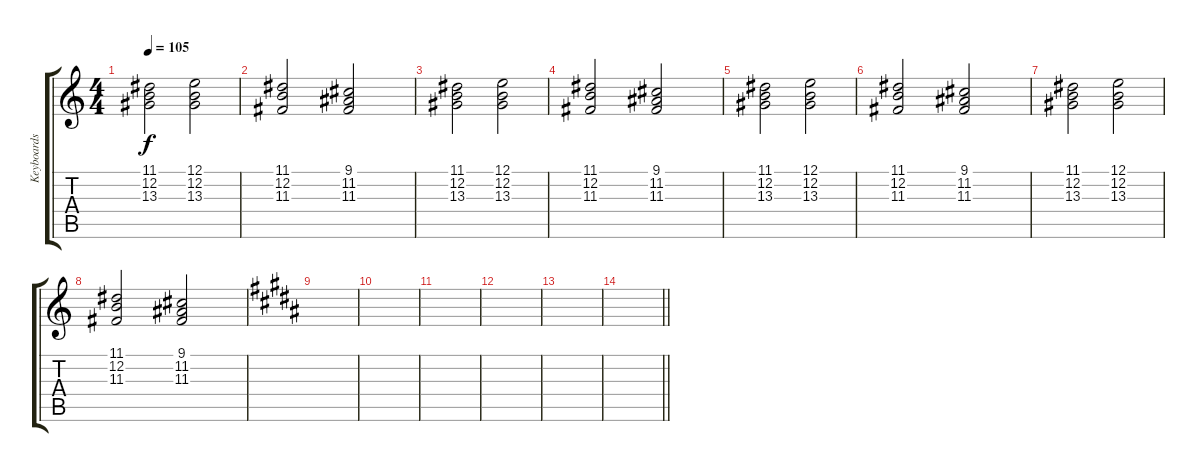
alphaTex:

\track ("Keyboards" "Keyboards") {instrument synthstrings1}
\staff {score tabs}
\tuning (E4 B3 G3 D3 A2 E2) {hide}
\ts (4 4)
\tempo 105
\clef g2
\ks c
(11.1 12.2 13.3).2{dy f} (12.1 12.2 13.3).2 |
(11.1 12.2 11.3).2 (9.1 11.2 11.3).2 |
(11.1 12.2 13.3).2 (12.1 12.2 13.3).2 |
(11.1 12.2 11.3).2 (9.1 11.2 11.3).2 |
(11.1 12.2 13.3).2 (12.1 12.2 13.3).2 |
(11.1 12.2 11.3).2 (9.1 11.2 11.3).2 |
(11.1 12.2 13.3).2 (12.1 12.2 13.3).2 |
(11.1 12.2 11.3).2 (9.1 11.2 11.3).2 |
\ks b
|
|
|
|
|
\barLineRight lightlight
